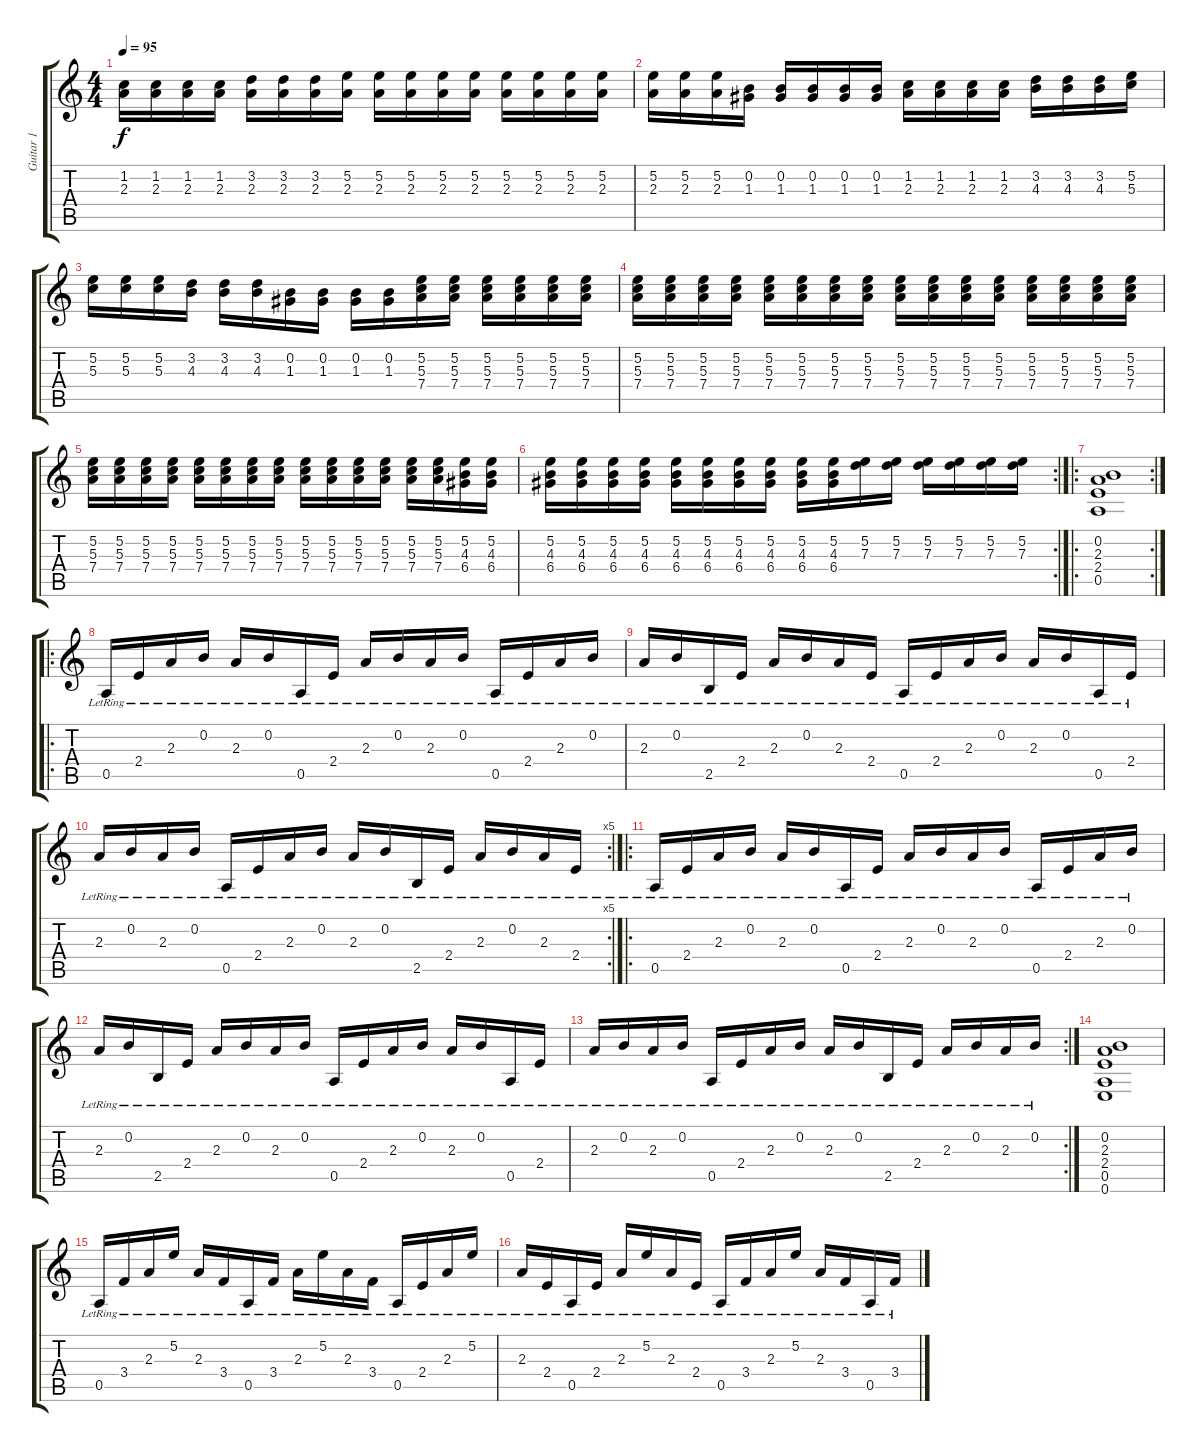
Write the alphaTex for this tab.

\track ("Guitar 1" "Guitar 1") {instrument distortionguitar}
\staff {score tabs}
\tuning (E4 B3 G3 D3 A2 E2) {hide}
\ts (4 4)
\tempo 95
\clef g2
\ks c
(1.2 2.3).16{dy f} (1.2 2.3).16 (1.2 2.3).16 (1.2 2.3).16 (3.2 2.3).16 (3.2 2.3).16 (3.2 2.3).16 (5.2 2.3).16 (5.2 2.3).16 (5.2 2.3).16 (5.2 2.3).16 (5.2 2.3).16 (5.2 2.3).16 (5.2 2.3).16 (5.2 2.3).16 (5.2 2.3).16 |
(5.2 2.3).16 (5.2 2.3).16 (5.2 2.3).16 (0.2 1.3).16 (0.2 1.3).16 (0.2 1.3).16 (0.2 1.3).16 (0.2 1.3).16 (1.2 2.3).16 (1.2 2.3).16 (1.2 2.3).16 (1.2 2.3).16 (3.2 4.3).16 (3.2 4.3).16 (3.2 4.3).16 (5.2 5.3).16 |
(5.2 5.3).16 (5.2 5.3).16 (5.2 5.3).16 (3.2 4.3).16 (3.2 4.3).16 (3.2 4.3).16 (0.2 1.3).16 (0.2 1.3).16 (0.2 1.3).16 (0.2 1.3).16 (5.2 5.3 7.4).16 (5.2 5.3 7.4).16 (5.2 5.3 7.4).16 (5.2 5.3 7.4).16 (5.2 5.3 7.4).16 (5.2 5.3 7.4).16 |
(5.2 5.3 7.4).16 (5.2 5.3 7.4).16 (5.2 5.3 7.4).16 (5.2 5.3 7.4).16 (5.2 5.3 7.4).16 (5.2 5.3 7.4).16 (5.2 5.3 7.4).16 (5.2 5.3 7.4).16 (5.2 5.3 7.4).16 (5.2 5.3 7.4).16 (5.2 5.3 7.4).16 (5.2 5.3 7.4).16 (5.2 5.3 7.4).16 (5.2 5.3 7.4).16 (5.2 5.3 7.4).16 (5.2 5.3 7.4).16 |
(5.2 5.3 7.4).16 (5.2 5.3 7.4).16 (5.2 5.3 7.4).16 (5.2 5.3 7.4).16 (5.2 5.3 7.4).16 (5.2 5.3 7.4).16 (5.2 5.3 7.4).16 (5.2 5.3 7.4).16 (5.2 5.3 7.4).16 (5.2 5.3 7.4).16 (5.2 5.3 7.4).16 (5.2 5.3 7.4).16 (5.2 5.3 7.4).16 (5.2 5.3 7.4).16 (5.2 4.3 6.4).16 (5.2 4.3 6.4).16 |
\rc 2
(5.2 4.3 6.4).16 (5.2 4.3 6.4).16 (5.2 4.3 6.4).16 (5.2 4.3 6.4).16 (5.2 4.3 6.4).16 (5.2 4.3 6.4).16 (5.2 4.3 6.4).16 (5.2 4.3 6.4).16 (5.2 4.3 6.4).16 (5.2 4.3 6.4).16 (5.2 7.3).16 (5.2 7.3).16 (5.2 7.3).16 (5.2 7.3).16 (5.2 7.3).16 (5.2 7.3).16 |
\ro
\rc 2
(0.2 2.3 2.4 0.5).1 |
\ro
0.5{lr}.16 2.4{lr}.16 2.3{lr}.16 0.2{lr}.16 2.3{lr}.16 0.2{lr}.16 0.5{lr}.16 2.4{lr}.16 2.3{lr}.16 0.2{lr}.16 2.3{lr}.16 0.2{lr}.16 0.5{lr}.16 2.4{lr}.16 2.3{lr}.16 0.2{lr}.16 |
2.3{lr}.16 0.2{lr}.16 2.5{lr}.16 2.4{lr}.16 2.3{lr}.16 0.2{lr}.16 2.3{lr}.16 2.4{lr}.16 0.5{lr}.16 2.4{lr}.16 2.3{lr}.16 0.2{lr}.16 2.3{lr}.16 0.2{lr}.16 0.5{lr}.16 2.4{lr}.16 |
\rc 5
2.3{lr}.16 0.2{lr}.16 2.3{lr}.16 0.2{lr}.16 0.5{lr}.16 2.4{lr}.16 2.3{lr}.16 0.2{lr}.16 2.3{lr}.16 0.2{lr}.16 2.5{lr}.16 2.4{lr}.16 2.3{lr}.16 0.2{lr}.16 2.3{lr}.16 2.4{lr}.16 |
\ro
0.5{lr}.16 2.4{lr}.16 2.3{lr}.16 0.2{lr}.16 2.3{lr}.16 0.2{lr}.16 0.5{lr}.16 2.4{lr}.16 2.3{lr}.16 0.2{lr}.16 2.3{lr}.16 0.2{lr}.16 0.5{lr}.16 2.4{lr}.16 2.3{lr}.16 0.2{lr}.16 |
2.3{lr}.16 0.2{lr}.16 2.5{lr}.16 2.4{lr}.16 2.3{lr}.16 0.2{lr}.16 2.3{lr}.16 0.2{lr}.16 0.5{lr}.16 2.4{lr}.16 2.3{lr}.16 0.2{lr}.16 2.3{lr}.16 0.2{lr}.16 0.5{lr}.16 2.4{lr}.16 |
\rc 2
2.3{lr}.16 0.2{lr}.16 2.3{lr}.16 0.2{lr}.16 0.5{lr}.16 2.4{lr}.16 2.3{lr}.16 0.2{lr}.16 2.3{lr}.16 0.2{lr}.16 2.5{lr}.16 2.4{lr}.16 2.3{lr}.16 0.2{lr}.16 2.3{lr}.16 0.2{lr}.16 |
(0.2 2.3 2.4 0.5 0.6).1 |
0.5{lr}.16 3.4{lr}.16 2.3{lr}.16 5.2{lr}.16 2.3{lr}.16 3.4{lr}.16 0.5{lr}.16 3.4{lr}.16 2.3{lr}.16 5.2{lr}.16 2.3{lr}.16 3.4{lr}.16 0.5{lr}.16 2.4{lr}.16 2.3{lr}.16 5.2{lr}.16 |
2.3{lr}.16 2.4{lr}.16 0.5{lr}.16 2.4{lr}.16 2.3{lr}.16 5.2{lr}.16 2.3{lr}.16 2.4{lr}.16 0.5{lr}.16 3.4{lr}.16 2.3{lr}.16 5.2{lr}.16 2.3{lr}.16 3.4{lr}.16 0.5{lr}.16 3.4{lr}.16
